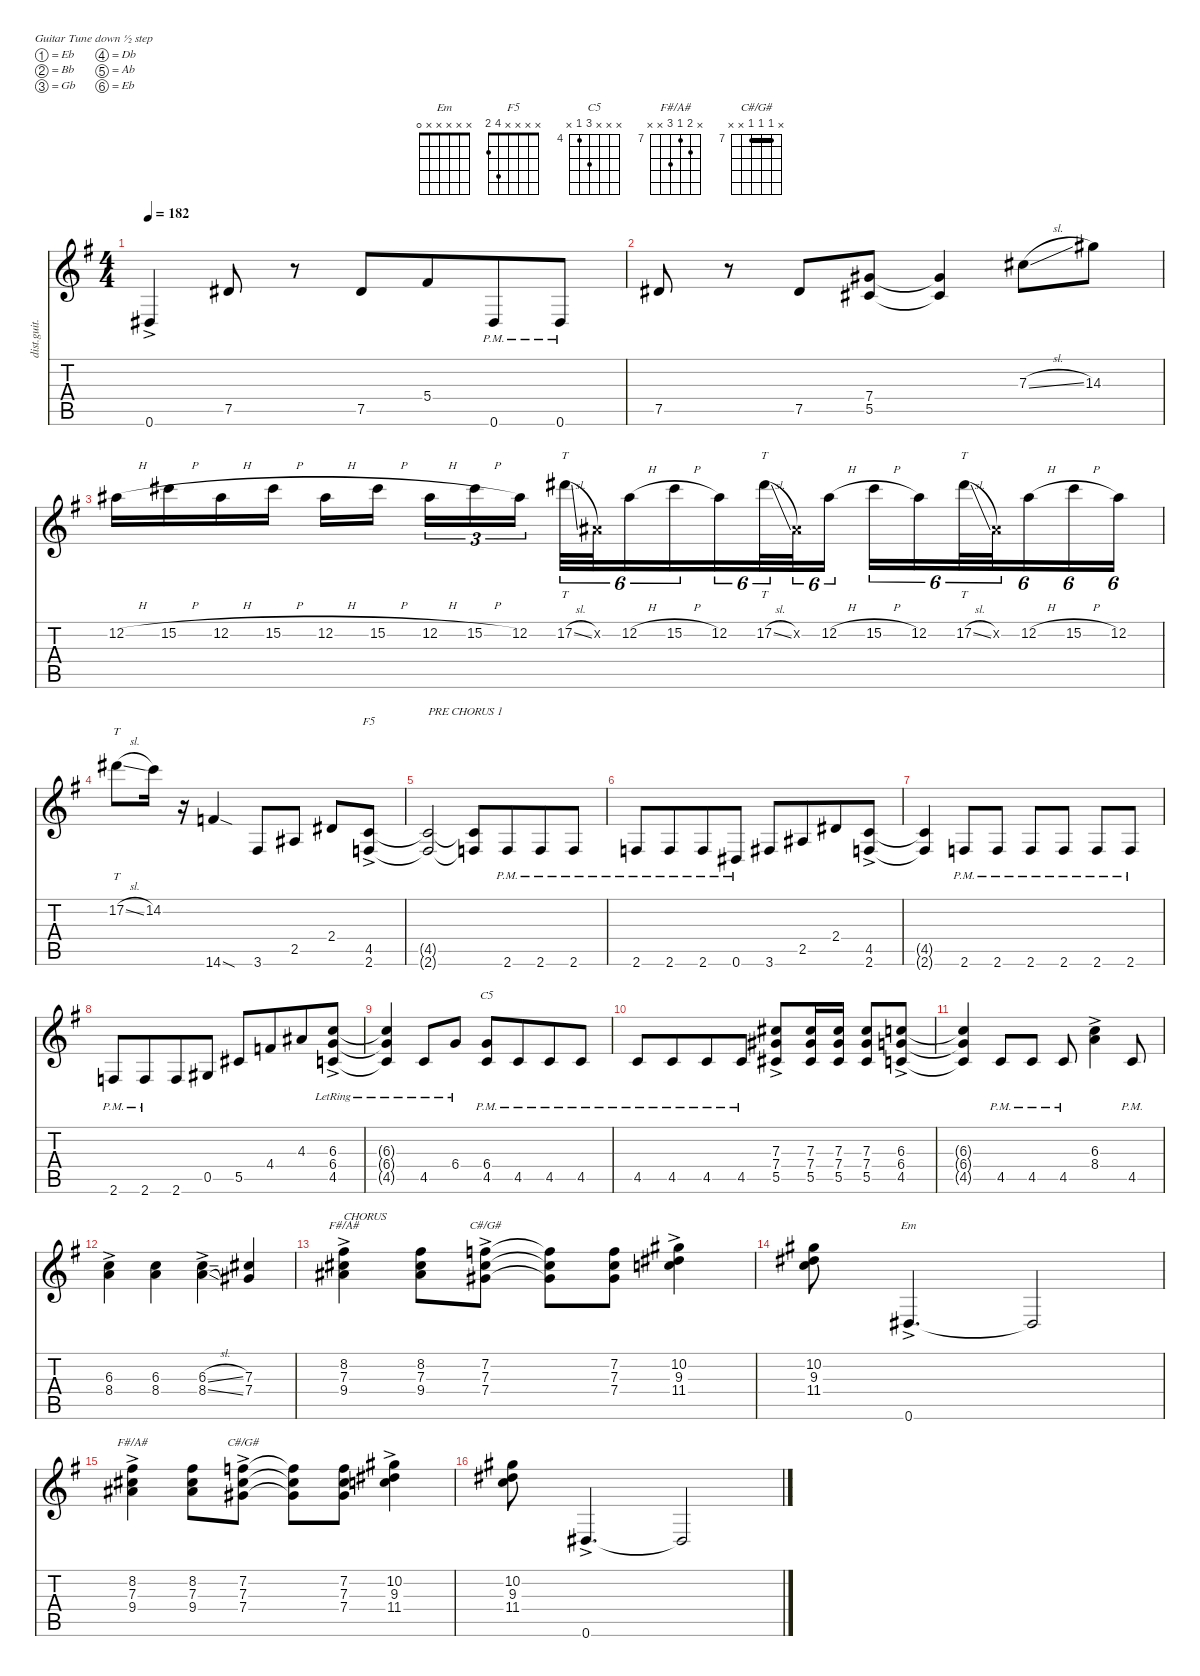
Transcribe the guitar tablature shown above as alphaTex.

\defaultSystemsLayout 4
\hideDynamics
\bracketExtendMode nobrackets
\otherSystemsTrackNameOrientation horizontal
\track ("Distortion 1" "dist.guit.") {defaultSystemsLayout 2 instrument distortionguitar}
\staff {score tabs}
\tuning (Eb4 Bb3 Gb3 Db3 Ab2 Eb2)
\chord ("Em" x x x x x 0)
\chord ("F5" x x x x 4 2)
\chord ("C5" x x x 6 4 x) {firstfret 4}
\chord ("F#/A#" x 8 7 9 x x) {firstfret 7}
\chord ("C#/G#" x 7 7 7 x x) {firstfret 7 barre (7 7)}
\ts (4 4)
\tempo 182
\clef g2
\ks g
0.6{ac acc #}.4{dy mf} 7.5{acc #}.8 r.8 7.5{acc #}.8{beam merge} 5.4{acc #}.8{beam merge} 0.6{pm acc #}.8{beam merge} 0.6{pm acc #}.8 |
7.5{acc #}.8 r.8 7.5{acc #}.8 (5.5{acc #} 7.4{acc #}).8 (7.4{t acc #} 5.5{t acc #}).4 7.3{sl acc #}.8 14.3{acc #}.8 |
12.2{h acc #}.16 15.2{h acc #}.16 12.2{h acc #}.16 15.2{h acc #}.16 12.2{h acc #}.16 15.2{h acc #}.16 12.2{h acc #}.16{tu (3 2)} 15.2{h acc #}.16{tu (3 2)} 12.2{acc #}.16{tu (3 2)} 17.2{sl acc #}.32{tt tu (6 4) beam merge} 0.2{x acc #}.32{tu (6 4) beam merge} 12.2{h acc #}.16{tu (6 4) beam merge} 15.2{h acc #}.16{tu (6 4) beam merge} 12.2{acc #}.16{tu (6 4) beam merge} 17.2{sl acc #}.32{tt tu (6 4) beam merge} 0.2{x acc #}.32{tu (6 4) beam merge} 12.2{h acc #}.16{tu (6 4)} 15.2{h acc #}.16{tu (6 4) beam merge} 12.2{acc #}.16{tu (6 4) beam merge} 17.2{sl acc #}.32{tt tu (6 4) beam merge} 0.2{x acc #}.32{tu (6 4) beam merge} 12.2{h acc #}.16{tu (6 4) beam merge} 15.2{h acc #}.16{tu (6 4) beam merge} 12.2{acc #}.16{tu (6 4)} |
17.2{sl acc #}.8{tt} 14.2{acc forcenatural}.16 r.16 14.6{sod acc forcenatural}.4 3.6{acc #}.8 2.5{acc #}.8 2.4{acc #}.8 (2.6{acc forcenatural} 4.5{ac acc forcenatural}).8{ch "F5"} |
(2.6{t acc forcenatural} 4.5{t acc forcenatural}).2{txt "PRE CHORUS 1"} (4.5{t acc forcenatural} 2.6{t acc forcenatural}).8{beam merge} 2.6{pm acc forcenatural}.8{beam merge} 2.6{pm acc forcenatural}.8{beam merge} 2.6{pm acc forcenatural}.8 |
2.6{pm acc forcenatural}.8{beam merge} 2.6{pm acc forcenatural}.8{beam merge} 2.6{pm acc forcenatural}.8{beam merge} 0.6{pm acc #}.8 3.6{acc #}.8{beam merge} 2.5{acc #}.8{beam merge} 2.4{acc #}.8{beam merge} (2.6{acc forcenatural} 4.5{ac acc forcenatural}).8 |
(2.6{t acc forcenatural} 4.5{t acc forcenatural}).4 2.6{pm acc forcenatural}.8 2.6{pm acc forcenatural}.8 2.6{pm acc forcenatural}.8 2.6{pm acc forcenatural}.8 2.6{pm acc forcenatural}.8 2.6{pm acc forcenatural}.8 |
2.6{pm acc forcenatural}.8{beam merge} 2.6{pm acc forcenatural}.8{beam merge} 2.6{acc forcenatural}.8{beam merge} 0.5{acc #}.8 5.5{acc #}.8{beam merge} 4.4{acc forcenatural}.8{beam merge} 4.3{acc #}.8{beam merge} (6.3{acc forcenatural} 6.4{acc forcenatural} 4.5{ac lr acc forcenatural}).8 |
(4.5{lr t acc forcenatural} 6.4{t acc forcenatural} 6.3{t acc forcenatural}).4 4.5{lr acc forcenatural}.8 6.4{lr acc forcenatural}.8 (6.4{pm acc forcenatural} 4.5{pm acc forcenatural}).8{ch "C5" beam merge} 4.5{pm acc forcenatural}.8{beam merge} 4.5{pm acc forcenatural}.8{beam merge} 4.5{pm acc forcenatural}.8 |
4.5{pm acc forcenatural}.8{beam merge} 4.5{pm acc forcenatural}.8{beam merge} 4.5{pm acc forcenatural}.8{beam merge} 4.5{pm acc forcenatural}.8 (5.5{ac acc #} 7.4{acc #} 7.3{acc #}).8 (7.3{acc #} 7.4{acc #} 5.5{acc #}).16 (5.5{acc #} 7.4{acc #} 7.3{acc #}).16 (5.5{acc #} 7.4{acc #} 7.3{acc #}).8 (6.3{acc forcenatural} 6.4{acc forcenatural} 4.5{ac acc forcenatural}).8 |
(6.3{t acc forcenatural} 6.4{t acc forcenatural} 4.5{t acc forcenatural}).4 4.5{pm acc forcenatural}.8 4.5{pm acc forcenatural}.8 4.5{pm acc forcenatural}.8 (8.4{acc forcenatural} 6.3{ac acc forcenatural}).4 4.5{pm acc forcenatural}.8 |
(8.4{acc forcenatural} 6.3{ac acc forcenatural}).4 (8.4{acc forcenatural} 6.3{acc forcenatural}).4 (6.3{sl acc forcenatural} 8.4{sl ac acc forcenatural}).4 (7.4{acc #} 7.3{acc #}).4 |
(8.2{acc #} 7.3{acc #} 9.4{ac acc #}).4{ch "F#/A#" txt "CHORUS"} (9.4{acc #} 7.3{acc #} 8.2{acc #}).8 (7.2{acc forcenatural} 7.3{acc #} 7.4{ac acc #}).8{ch "C#/G#"} (7.4{t acc #} 7.3{t acc #} 7.2{t acc forcenatural}).8 (7.2{acc forcenatural} 7.3{acc #} 7.4{acc #}).8 (11.4{acc forcenatural} 9.3{acc #} 10.2{ac acc #}).4 |
(10.2{acc #} 9.3{acc #} 11.4{acc forcenatural}).8 0.6{ac acc #}.4{d ch "Em"} 0.6{t acc #}.2 |
(8.2{acc #} 7.3{acc #} 9.4{ac acc #}).4{ch "F#/A#"} (9.4{acc #} 7.3{acc #} 8.2{acc #}).8 (7.2{acc forcenatural} 7.3{acc #} 7.4{ac acc #}).8{ch "C#/G#"} (7.4{t acc #} 7.3{t acc #} 7.2{t acc forcenatural}).8 (7.2{acc forcenatural} 7.3{acc #} 7.4{acc #}).8 (11.4{acc forcenatural} 9.3{acc #} 10.2{ac acc #}).4 |
(10.2{acc #} 9.3{acc #} 11.4{acc forcenatural}).8 0.6{ac acc #}.4{d} 0.6{t acc #}.2
